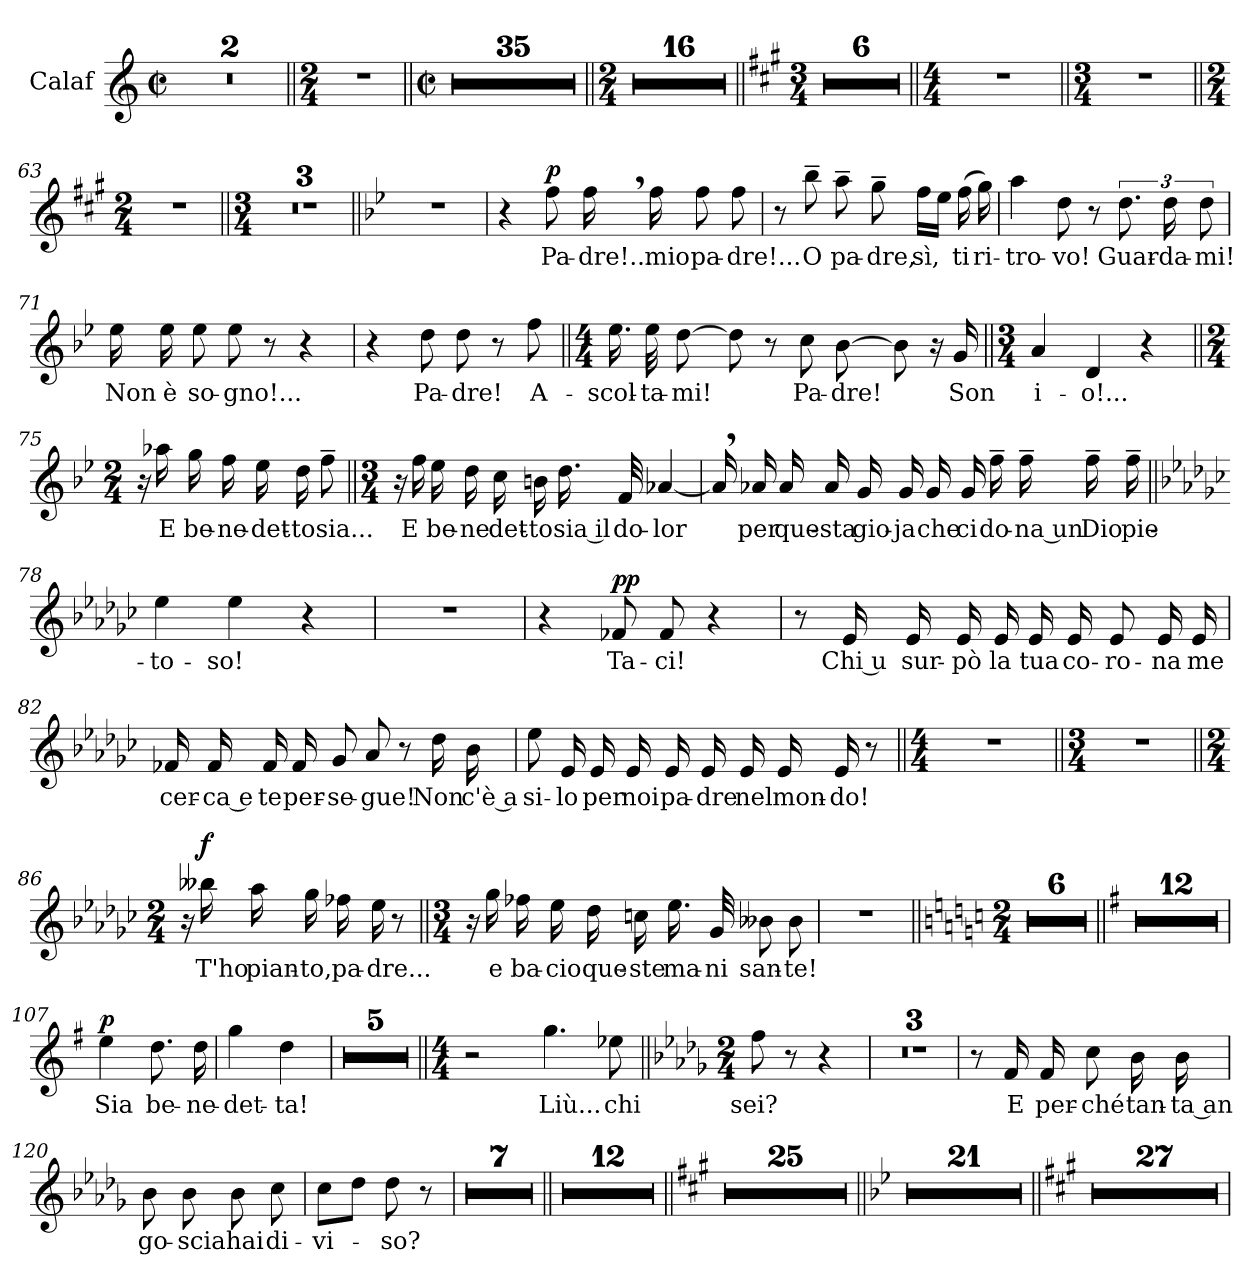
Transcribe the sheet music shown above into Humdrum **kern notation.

**kern	**text	**dynam
*part1	*part1	*part1
*staff1	*staff1	*staff1
*I"Calaf	*	*
*I'C.	*	*
*clefG2	*	*
*k[]	*	*
*M2/2	*	*
*met(c|)	*	*
=1	=1	=1
1r	.	.
=2	=2	=2
1r	.	.
=3||	=3||	=3||
*M2/4	*	*
2r	.	.
!!LO:LB:g=z
=4||	=4||	=4||
*M2/2	*	*
*met(c|)	*	*
1r	.	.
=5	=5	=5
1r	.	.
=6	=6	=6
1r	.	.
!!LO:LB:g=z
=7	=7	=7
1r	.	.
=8	=8	=8
1r	.	.
=9	=9	=9
1r	.	.
=10	=10	=10
1r	.	.
!!LO:PB:g=z
=11	=11	=11
1r	.	.
=12	=12	=12
1r	.	.
=13	=13	=13
1r	.	.
=14	=14	=14
1r	.	.
!!LO:LB:g=z
=15	=15	=15
1r	.	.
=16	=16	=16
1r	.	.
=17	=17	=17
1r	.	.
=18	=18	=18
1r	.	.
!!LO:LB:g=z
=19	=19	=19
1r	.	.
=20	=20	=20
1r	.	.
=21	=21	=21
1r	.	.
!!LO:PB:g=z
=22	=22	=22
1r	.	.
=23	=23	=23
1r	.	.
=24	=24	=24
1r	.	.
!!LO:LB:g=z
=25	=25	=25
1r	.	.
=26	=26	=26
1r	.	.
=27	=27	=27
1r	.	.
!!LO:LB:g=z
=28	=28	=28
1r	.	.
=29	=29	=29
1r	.	.
=30	=30	=30
1r	.	.
=31	=31	=31
1r	.	.
=32	=32	=32
1r	.	.
!!LO:LB:g=z
=33	=33	=33
1r	.	.
=34	=34	=34
1r	.	.
=35	=35	=35
1r	.	.
=36	=36	=36
1r	.	.
!!LO:PB:g=z
=37	=37	=37
1r	.	.
=38	=38	=38
1r	.	.
=39||	=39||	=39||
*M2/4	*	*
2r	.	.
!!LO:LB:g=z
=40	=40	=40
2r	.	.
=41	=41	=41
2r	.	.
=42	=42	=42
2r	.	.
=43	=43	=43
2r	.	.
!!LO:PB:g=z
=44	=44	=44
2r	.	.
=45	=45	=45
2r	.	.
=46	=46	=46
2r	.	.
!!LO:PB:g=z
=47	=47	=47
2r	.	.
=48	=48	=48
2r	.	.
=49	=49	=49
2r	.	.
!!LO:PB:g=z
=50	=50	=50
2r	.	.
=51	=51	=51
2r	.	.
=52	=52	=52
2r	.	.
=53	=53	=53
2r	.	.
!!LO:PB:g=z
=54	=54	=54
2r	.	.
=55||	=55||	=55||
*k[f#c#g#]	*	*
*M3/4	*	*
2.r	.	.
=56	=56	=56
2.r	.	.
!!LO:PB:g=z
=57	=57	=57
2.r	.	.
=58	=58	=58
2.r	.	.
!!LO:PB:g=z
=59	=59	=59
2.r	.	.
=60	=60	=60
2.r	.	.
!!LO:PB:g=z
=61||	=61||	=61||
*M4/4	*	*
1r	.	.
!!LO:PB:g=z
=62||	=62||	=62||
*M3/4	*	*
2.r	.	.
=63||	=63||	=63||
*M2/4	*	*
2r	.	.
!!LO:LB:g=z
=64||	=64||	=64||
*M3/4	*	*
2.r	.	.
=65	=65	=65
2.r	.	.
!!LO:PB:g=z
=66	=66	=66
2.r	.	.
=67||	=67||	=67||
*k[b-e-]	*	*
2.r	.	.
=68	=68	=68
4r	.	.
!	!LO:LY:b	!LO:DY:a
8ff\	Pa-	p
!	!LO:LY:b	!
16ff,\	-dre!...	.
!	!LO:LY:b	!
16ff\	mio	.
!	!LO:LY:b	!
8ff\	pa-	.
!	!LO:LY:b	!
8ff\	-dre!...	.
!!LO:LB:g=z
=69	=69	=69
8r	.	.
!	!LO:LY:b	!
8bb-~\	O	.
!	!LO:LY:b	!
8aa~\	pa-	.
!	!LO:LY:b	!
8gg~\	-dre,	.
!	!LO:LY:b	!
16ff\LL	sì,	.
16ee-\JJ	.	.
!	!LO:LY:b	!
(>16ff\	ti	.
!	!LO:LY:b	!
16gg\)	ri-	.
=70	=70	=70
!	!LO:LY:b	!
4aa\	-tro-	.
!	!LO:LY:b	!
8dd\	-vo!	.
8r	.	.
!	!LO:LY:b	!
12.dd\	Guar-	.
!	!LO:LY:b	!
24dd\	-da-	.
!	!LO:LY:b	!
12dd\	-mi!	.
!!LO:PB:g=z
=71	=71	=71
!	!LO:LY:b	!
16ee-\	Non	.
!	!LO:LY:b	!
16ee-\	è	.
!	!LO:LY:b	!
8ee-\	so-	.
!	!LO:LY:b	!
8ee-\	-gno!...	.
8r	.	.
4r	.	.
=72	=72	=72
4r	.	.
!	!LO:LY:b	!
8dd\	Pa-	.
!	!LO:LY:b	!
8dd\	-dre!	.
8r	.	.
!	!LO:LY:b	!
8ff\	A-	.
!!LO:LB:g=z
=73||	=73||	=73||
*M4/4	*	*
!	!LO:LY:b	!
16.ee-\	-scol-	.
!	!LO:LY:b	!
32ee-\	-ta-	.
!	!LO:LY:b	!
[8dd\	-mi!	.
8dd\]	.	.
8r	.	.
!	!LO:LY:b	!
8cc\	Pa-	.
!	!LO:LY:b	!
[8b-\	-dre!	.
8b-\]	.	.
16r	.	.
!	!LO:LY:b	!
16g/	Son	.
=74||	=74||	=74||
*M3/4	*	*
!	!LO:LY:b	!
4a/	i-	.
!	!LO:LY:b	!
4d/	-o!...	.
4r	.	.
=75||	=75||	=75||
*M2/4	*	*
16r	.	.
!	!LO:LY:b	!
16aa-X\	E	.
!	!LO:LY:b	!
16gg\	be-	.
!	!LO:LY:b	!
16ff\	-ne-	.
!	!LO:LY:b	!
16ee-\	-det-	.
!	!LO:LY:b	!
16dd\	-to	.
!	!LO:LY:b	!
8ff~\	sia...	.
!!LO:PB:g=z
=76||	=76||	=76||
*M3/4	*	*
16r	.	.
!	!LO:LY:b	!
16ff\	E	.
!	!LO:LY:b	!
16ee-\	be-	.
!	!LO:LY:b	!
16dd\	-ne	.
!	!LO:LY:b	!
16cc\	det-	.
!	!LO:LY:b	!
16bn\	-to	.
!	!LO:LY:b	!
16.dd\	sia il	.
!	!LO:LY:b	!
32f/	do-	.
!	!LO:LY:b	!
[4a-X/	-lor	.
=77	=77	=77
16a-,/]	.	.
!	!LO:LY:b	!
16a-X/	per	.
!	!LO:LY:b	!
16a-/	que-	.
!	!LO:LY:b	!
16a-/	-sta	.
!	!LO:LY:b	!
16g/	gio-	.
!	!LO:LY:b	!
16g/	-ja	.
!	!LO:LY:b	!
16g/	che	.
!	!LO:LY:b	!
16g/	ci	.
!	!LO:LY:b	!
16ff~\	do-	.
!	!LO:LY:b	!
16ff~\	-na un	.
!	!LO:LY:b	!
16ff~\	Dio	.
!	!LO:LY:b	!
16ff~\	pie-	.
!!LO:LB:g=z
=78||	=78||	=78||
*k[b-e-a-d-g-c-]	*	*
!	!LO:LY:b	!
4ee-\	-to-	.
!	!LO:LY:b	!
4ee-\	-so!	.
4r	.	.
=79	=79	=79
2.r	.	.
=80	=80	=80
4r	.	.
!	!LO:LY:b	!LO:DY:a
8f-X/	Ta-	pp
!	!LO:LY:b	!
8f-/	-ci!	.
4r	.	.
!!LO:LB:g=z
=81	=81	=81
8r	.	.
!	!LO:LY:b	!
16e-/	Chi u	.
!	!LO:LY:b	!
16e-/	-sur-	.
!	!LO:LY:b	!
16e-/	-pò	.
!	!LO:LY:b	!
16e-/	la	.
!	!LO:LY:b	!
16e-/	tua	.
!	!LO:LY:b	!
16e-/	co-	.
!	!LO:LY:b	!
8e-/	-ro-	.
!	!LO:LY:b	!
16e-/	-na	.
!	!LO:LY:b	!
16e-/	me	.
=82	=82	=82
!	!LO:LY:b	!
16f-X/	cer-	.
!	!LO:LY:b	!
16f-/	-ca e	.
!	!LO:LY:b	!
16f-/	te	.
!	!LO:LY:b	!
16f-/	per-	.
!	!LO:LY:b	!
8g-/	-se-	.
!	!LO:LY:b	!
8a-/	-gue!	.
8r	.	.
!	!LO:LY:b	!
16dd-\	Non	.
!	!LO:LY:b	!
16b-\	c'è a	.
!!LO:PB:g=z
=83	=83	=83
!	!LO:LY:b	!
8ee-\	-si-	.
!	!LO:LY:b	!
16e-/	-lo	.
!	!LO:LY:b	!
16e-/	per	.
!	!LO:LY:b	!
16e-/	noi	.
!	!LO:LY:b	!
16e-/	pa-	.
!	!LO:LY:b	!
16e-/	-dre	.
!	!LO:LY:b	!
16e-/	nel	.
!	!LO:LY:b	!
16e-/	mon-	.
!	!LO:LY:b	!
16e-/	-do!	.
8r	.	.
!!LO:LB:g=z
=84||	=84||	=84||
*M4/4	*	*
1r	.	.
=85||	=85||	=85||
*M3/4	*	*
2.r	.	.
!!LO:LB:g=z
=86||	=86||	=86||
*M2/4	*	*
16r	.	.
!	!LO:LY:b	!LO:DY:a
16bb--X\	T'ho	f
!	!LO:LY:b	!
16aa-\	pian-	.
!	!LO:LY:b	!
16gg-\	-to,	.
!	!LO:LY:b	!
16ff-X\	pa-	.
!	!LO:LY:b	!
16ee-\	-dre...	.
8r	.	.
=87||	=87||	=87||
*M3/4	*	*
16r	.	.
!	!LO:LY:b	!
16gg-\	e	.
!	!LO:LY:b	!
16ff-X\	ba-	.
!	!LO:LY:b	!
16ee-\	-cio	.
!	!LO:LY:b	!
16dd-\	que-	.
!	!LO:LY:b	!
16ccn\	-ste	.
!	!LO:LY:b	!
16.ee-\	ma-	.
!	!LO:LY:b	!
32g-/	-ni	.
!	!LO:LY:b	!
8b--X\	san-	.
!	!LO:LY:b	!
8b--\	-te!	.
!!LO:PB:g=z
=88	=88	=88
2.r	.	.
=89||	=89||	=89||
*k[]	*	*
*M2/4	*	*
2r	.	.
=90	=90	=90
2r	.	.
!!LO:PB:g=z
=91	=91	=91
2r	.	.
=92	=92	=92
2r	.	.
=93	=93	=93
2r	.	.
=94	=94	=94
2r	.	.
!!LO:LB:g=z
=95||	=95||	=95||
*k[f#]	*	*
2r	.	.
=96	=96	=96
2r	.	.
=97	=97	=97
2r	.	.
=98	=98	=98
2r	.	.
=99	=99	=99
2r	.	.
!!LO:PB:g=z
=100	=100	=100
2r	.	.
=101	=101	=101
2r	.	.
=102	=102	=102
2r	.	.
=103	=103	=103
2r	.	.
=104	=104	=104
2r	.	.
=105	=105	=105
2r	.	.
=106	=106	=106
2r	.	.
!!LO:LB:g=z
=107	=107	=107
!	!LO:LY:b	!LO:DY:a
4ee\	Sia	p
!	!LO:LY:b	!
8.dd\	be-	.
!	!LO:LY:b	!
16dd\	-ne-	.
=108	=108	=108
!	!LO:LY:b	!
4gg\	-det-	.
!	!LO:LY:b	!
4dd\	-ta!	.
=109	=109	=109
2r	.	.
=110	=110	=110
2r	.	.
=111	=111	=111
2r	.	.
!!LO:LB:g=z
=112	=112	=112
2r	.	.
=113	=113	=113
2r	.	.
!!LO:PB:g=z
=114||	=114||	=114||
*M4/4	*	*
2r	.	.
!	!LO:LY:b	!
4.gg\	Liù...	.
!	!LO:LY:b	!
8ee-X\	chi	.
=115||	=115||	=115||
*k[b-e-a-d-g-]	*	*
*M2/4	*	*
!	!LO:LY:b	!
8ff\	sei?	.
8r	.	.
4r	.	.
=116	=116	=116
2r	.	.
!!LO:LB:g=z
=117	=117	=117
2r	.	.
=118	=118	=118
2r	.	.
=119	=119	=119
8r	.	.
!	!LO:LY:b	!
16f/	E	.
!	!LO:LY:b	!
16f/	per-	.
!	!LO:LY:b	!
8cc\	-ché	.
!	!LO:LY:b	!
16b-\	tan-	.
!	!LO:LY:b	!
16b-\	-ta an	.
=120	=120	=120
!	!LO:LY:b	!
8b-\	-go-	.
!	!LO:LY:b	!
8b-\	-scia	.
!	!LO:LY:b	!
8b-\	hai	.
!	!LO:LY:b	!
8cc\	di-	.
!!LO:PB:g=z
=121	=121	=121
!	!LO:LY:b	!
8cc\L	-vi-	.
8dd-\J	.	.
!	!LO:LY:b	!
8dd-\	-so?	.
8r	.	.
=122	=122	=122
2r	.	.
=123	=123	=123
2r	.	.
=124	=124	=124
2r	.	.
=125	=125	=125
2r	.	.
!!LO:LB:g=z
=126	=126	=126
2r	.	.
=127	=127	=127
2r	.	.
=128	=128	=128
2r	.	.
=129||	=129||	=129||
2r	.	.
=130	=130	=130
2r	.	.
!!LO:PB:g=z
=131	=131	=131
2r	.	.
=132	=132	=132
2r	.	.
=133	=133	=133
2r	.	.
=134	=134	=134
2r	.	.
=135	=135	=135
2r	.	.
!!LO:PB:g=z
=136	=136	=136
2r	.	.
=137	=137	=137
2r	.	.
=138	=138	=138
2r	.	.
=139	=139	=139
2r	.	.
=140	=140	=140
2r	.	.
!!LO:LB:g=z
=141||	=141||	=141||
*k[f#c#g#]	*	*
2r	.	.
=142	=142	=142
2r	.	.
=143	=143	=143
2r	.	.
=144	=144	=144
2r	.	.
=145	=145	=145
2r	.	.
=146	=146	=146
2r	.	.
!!LO:PB:g=z
=147	=147	=147
2r	.	.
=148	=148	=148
2r	.	.
=149	=149	=149
2r	.	.
=150	=150	=150
2r	.	.
=151	=151	=151
2r	.	.
=152	=152	=152
2r	.	.
!!LO:PB:g=z
=153	=153	=153
2r	.	.
=154	=154	=154
2r	.	.
=155	=155	=155
2r	.	.
=156	=156	=156
2r	.	.
=157	=157	=157
2r	.	.
=158	=158	=158
2r	.	.
!!LO:PB:g=z
=159	=159	=159
2r	.	.
=160	=160	=160
2r	.	.
=161	=161	=161
2r	.	.
=162	=162	=162
2r	.	.
=163	=163	=163
2r	.	.
!!LO:PB:g=z
=164	=164	=164
2r	.	.
=165	=165	=165
2r	.	.
=166||	=166||	=166||
*k[b-e-]	*	*
2r	.	.
=167	=167	=167
2r	.	.
=168	=168	=168
2r	.	.
!!LO:PB:g=z
=169	=169	=169
2r	.	.
=170	=170	=170
2r	.	.
=171	=171	=171
2r	.	.
=172	=172	=172
2r	.	.
!!LO:PB:g=z
=173	=173	=173
2r	.	.
=174	=174	=174
2r	.	.
=175	=175	=175
2r	.	.
=176	=176	=176
2r	.	.
=177	=177	=177
2r	.	.
=178	=178	=178
2r	.	.
!!LO:PB:g=z
=179	=179	=179
2r	.	.
=180	=180	=180
2r	.	.
=181	=181	=181
2r	.	.
=182	=182	=182
2r	.	.
!!LO:PB:g=z
=183	=183	=183
2r	.	.
=184	=184	=184
2r	.	.
=185	=185	=185
2r	.	.
=186	=186	=186
2r	.	.
!!LO:PB:g=z
=187||	=187||	=187||
*k[f#c#g#]	*	*
2r	.	.
=188	=188	=188
2r	.	.
=189	=189	=189
2r	.	.
=190	=190	=190
2r	.	.
=191	=191	=191
2r	.	.
=192	=192	=192
2r	.	.
!!LO:PB:g=z
=193	=193	=193
2r	.	.
=194	=194	=194
2r	.	.
=195	=195	=195
2r	.	.
=196	=196	=196
2r	.	.
=197	=197	=197
2r	.	.
=198	=198	=198
2r	.	.
!!LO:PB:g=z
=199	=199	=199
2r	.	.
=200	=200	=200
2r	.	.
=201	=201	=201
2r	.	.
=202	=202	=202
2r	.	.
=203	=203	=203
2r	.	.
!!LO:PB:g=z
=204	=204	=204
2r	.	.
=205	=205	=205
2r	.	.
=206	=206	=206
2r	.	.
=207	=207	=207
2r	.	.
=208	=208	=208
2r	.	.
=209	=209	=209
2r	.	.
!!LO:PB:g=z
=210	=210	=210
2r	.	.
=211	=211	=211
2r	.	.
=212	=212	=212
*k[b-e-]	*	*
2r	.	.
=213	=213	=213
2r	.	.
=	=	=
*-	*-	*-
